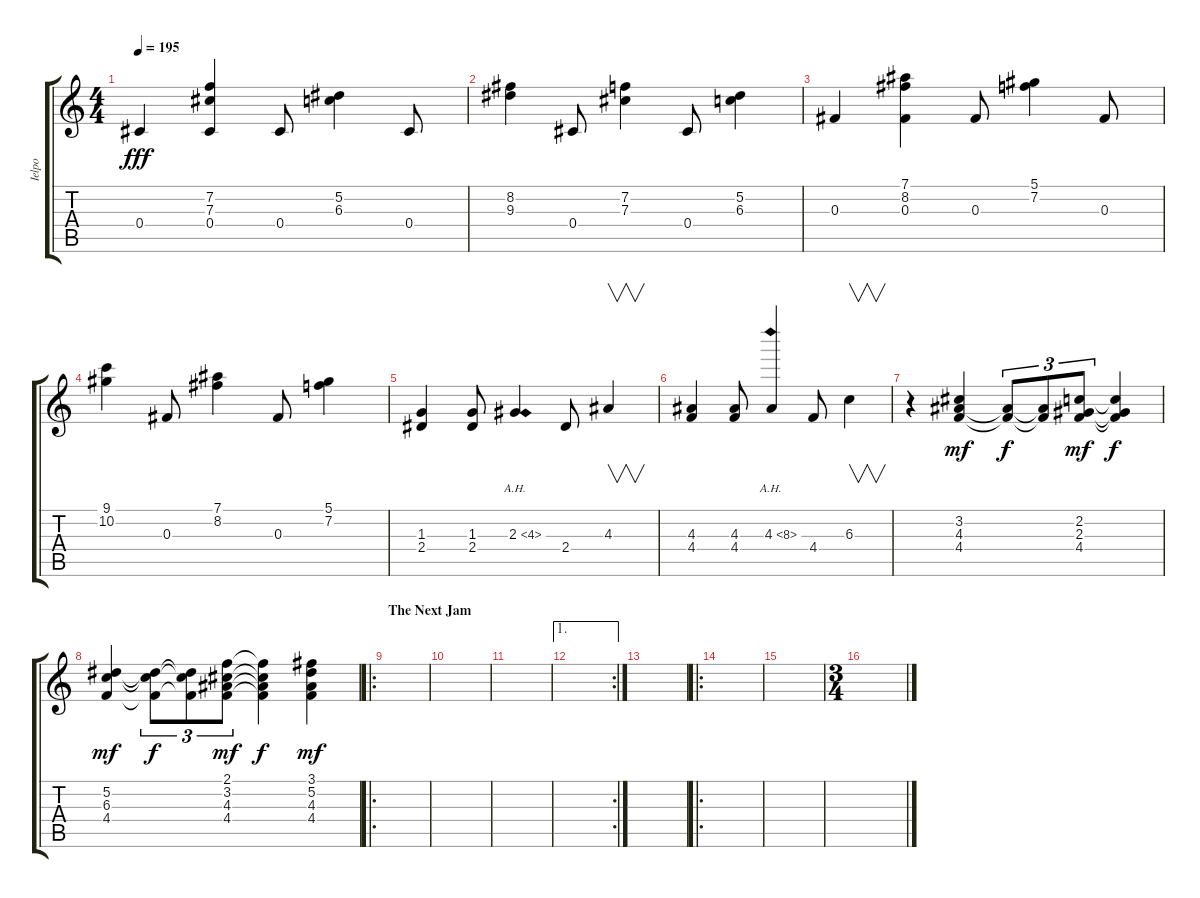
\track ("Ielpo" "Ielpo") {instrument distortionguitar}
\staff {score tabs}
\tuning (Eb4 Bb3 Gb3 Db3 Ab2 Eb2) {hide}
\ts (4 4)
\tempo 195
\clef g2
\ks c
0.4.4{dy fff} (7.2 7.3 0.4).4 0.4.8 (5.2 6.3).4 0.4.8 |
(8.2 9.3).4 0.4.8 (7.2 7.3).4 0.4.8 (5.2 6.3).4 |
0.3.4 (7.1 8.2 0.3).4 0.3.8 (5.1 7.2).4 0.3.8 |
(9.1 10.2).4 0.3.8 (7.1 8.2).4 0.3.8 (5.1 7.2).4 |
(1.3 2.4).4 (1.3 2.4).8 2.3{ah 2}.4 2.4.8 4.3.4{v} |
(4.3 4.4).4 (4.3 4.4).8 4.3{ah 4}.4 4.4.8 6.3.4{v} |
r.4 (3.2 4.3 4.4).4{dy mf} (4.3{t} 4.4{t}).8{tu (3 2) dy f} (4.3{t} 4.4{t}).8{tu (3 2)} (2.2 2.3 4.4).8{tu (3 2) dy mf} (2.2{t} 2.3{t} 4.4{t}).4{dy f} |
(5.2 6.3 4.4).4{dy mf} (5.2{t} 6.3{t} 4.4{t}).8{tu (3 2) dy f} (5.2{t} 6.3{t} 4.4{t}).8{tu (3 2)} (2.1 3.2 4.3 4.4).8{tu (3 2) dy mf} (2.1{t} 3.2{t} 4.3{t} 4.4{t}).4{dy f} (3.1 5.2 4.3 4.4).4{dy mf} |
\ro
\section ("" "The Next Jam")
|
|
|
\ae 1
\rc 2
|
|
\ro
|
|
\ts (3 4)
